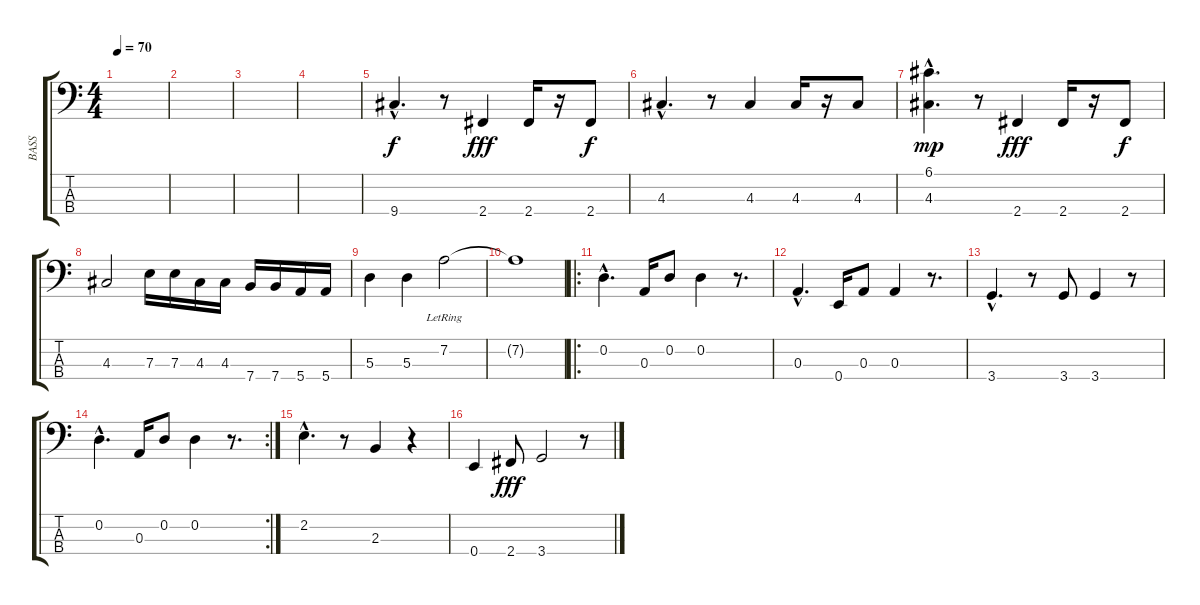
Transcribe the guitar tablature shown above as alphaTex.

\track ("BASS" "BASS") {instrument electricbassfinger}
\staff {score tabs}
\tuning (G2 D2 A1 E1) {hide}
\ts (4 4)
\tempo 70
\clef f4
\ks c
|
|
|
|
9.4{hac}.4{d} r.8 2.4.4{dy fff} 2.4.16 r.16 2.4.8{dy f} |
4.3{hac}.4{d} r.8 4.3.4 4.3.16 r.16 4.3.8 |
(6.1{hac} 4.3{hac}).4{d dy mp} r.8 2.4.4{dy fff} 2.4.16 r.16 2.4.8{dy f} |
4.3.2 7.3.16 7.3.16 4.3.16 4.3.16 7.4.16 7.4.16 5.4.16 5.4.16 |
5.3.4 5.3.4 7.2{lr}.2 |
7.2{t}.1 |
\ro
0.2{hac}.4{d} 0.3.16 0.2.8 0.2.4 r.8{d} |
0.3{hac}.4{d} 0.4.16 0.3.8 0.3.4 r.8{d} |
3.4{hac}.4{d} r.8 3.4.8 3.4.4 r.8 |
\rc 2
0.2{hac}.4{d} 0.3.16 0.2.8 0.2.4 r.8{d} |
2.2{hac}.4{d} r.8 2.3.4 r.4 |
0.4.4 2.4.8{dy fff} 3.4.2 r.8
